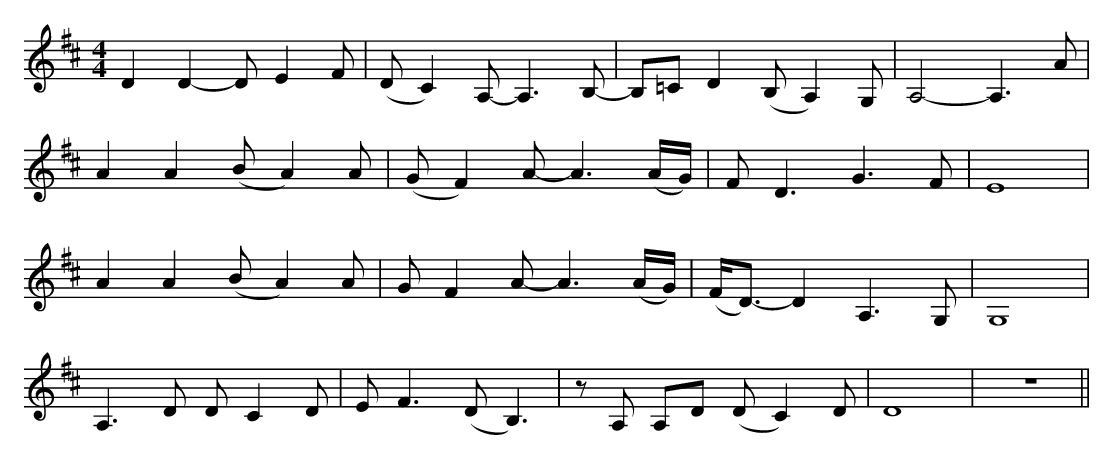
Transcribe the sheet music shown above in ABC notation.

X:1
M:4/4
K:D
D2D2 -DE2F|(DC2)A, -A,3B,|-B,=CD2 (B,A,2)G,|A,4 -A,3A|
A2A2 (BA2)A|(GF2)A -A3(A/G/)|FD3 G3F|E8|
A2A2 (BA2)A|GF2A -A3(A/G/)|(F/D3/)-D2 A,3G,|G,8|
A,3D DC2D|EF3 (DB,3)|z A, A,D (DC2)D|D8|z8||
